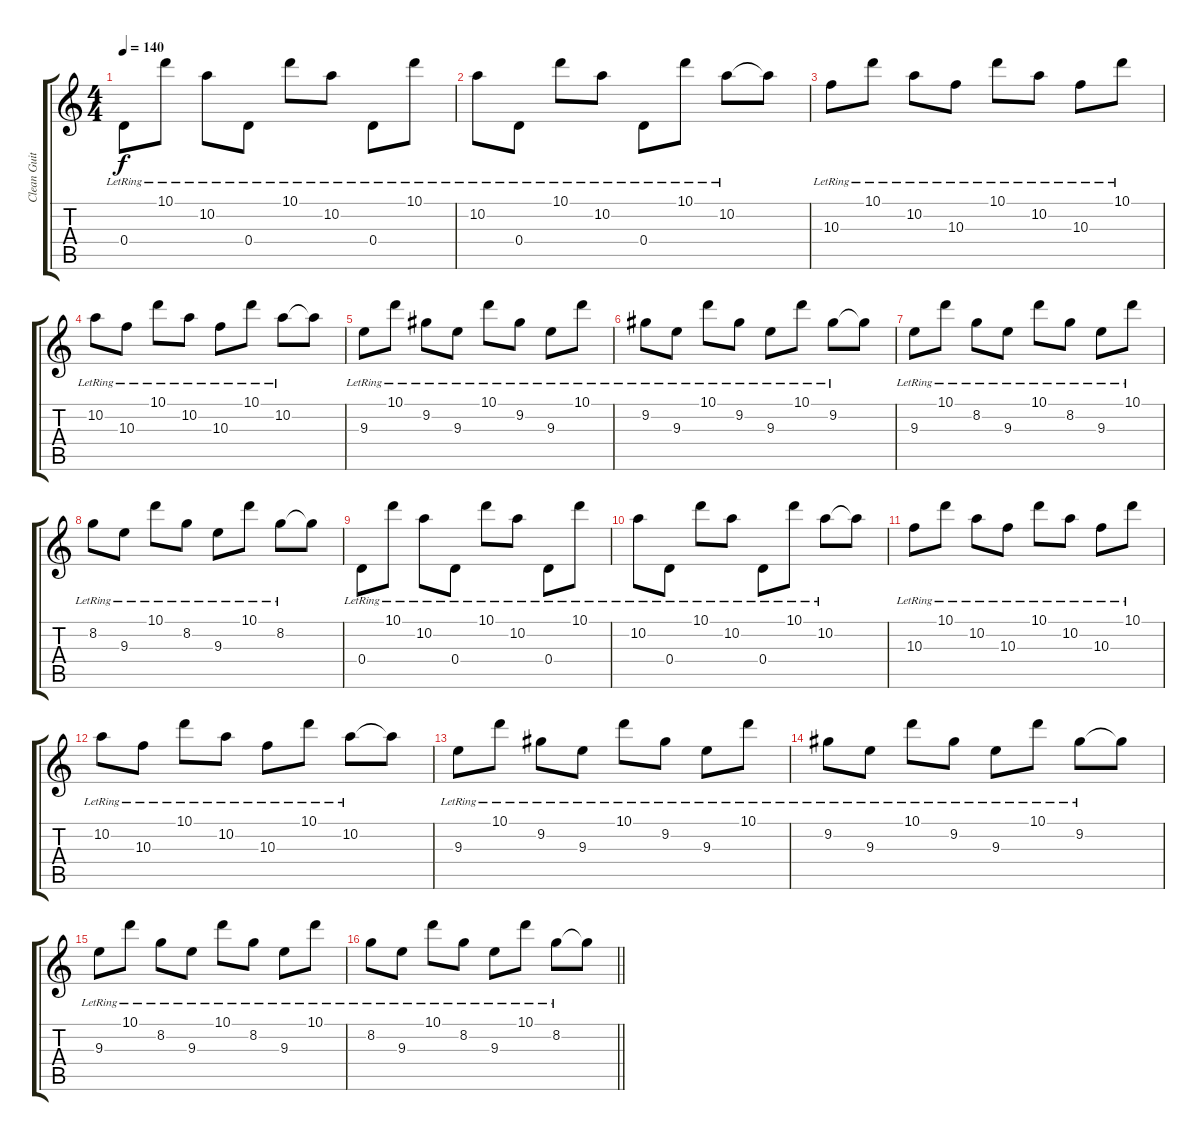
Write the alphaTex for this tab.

\track ("Clean Guitar" "Clean Guit") {instrument electricguitarclean}
\staff {score tabs}
\tuning (E4 B3 G3 D3 A2 D2) {hide}
\ts (4 4)
\tempo 140
\clef g2
\ks c
0.4{lr}.8{dy f} 10.1{lr}.8 10.2{lr}.8 0.4{lr}.8 10.1{lr}.8 10.2{lr}.8 0.4{lr}.8 10.1{lr}.8 |
10.2{lr}.8 0.4{lr}.8 10.1{lr}.8 10.2{lr}.8 0.4{lr}.8 10.1{lr}.8 10.2{lr}.8 10.2{t}.8 |
10.3{lr}.8 10.1{lr}.8 10.2{lr}.8 10.3{lr}.8 10.1{lr}.8 10.2{lr}.8 10.3{lr}.8 10.1{lr}.8 |
10.2{lr}.8 10.3{lr}.8 10.1{lr}.8 10.2{lr}.8 10.3{lr}.8 10.1{lr}.8 10.2{lr}.8 10.2{t}.8 |
9.3{lr}.8 10.1{lr}.8 9.2{lr}.8 9.3{lr}.8 10.1{lr}.8 9.2{lr}.8 9.3{lr}.8 10.1{lr}.8 |
9.2{lr}.8 9.3{lr}.8 10.1{lr}.8 9.2{lr}.8 9.3{lr}.8 10.1{lr}.8 9.2{lr}.8 9.2{t}.8 |
9.3{lr}.8 10.1{lr}.8 8.2{lr}.8 9.3{lr}.8 10.1{lr}.8 8.2{lr}.8 9.3{lr}.8 10.1{lr}.8 |
8.2{lr}.8 9.3{lr}.8 10.1{lr}.8 8.2{lr}.8 9.3{lr}.8 10.1{lr}.8 8.2{lr}.8 8.2{t}.8 |
0.4{lr}.8 10.1{lr}.8 10.2{lr}.8 0.4{lr}.8 10.1{lr}.8 10.2{lr}.8 0.4{lr}.8 10.1{lr}.8 |
10.2{lr}.8 0.4{lr}.8 10.1{lr}.8 10.2{lr}.8 0.4{lr}.8 10.1{lr}.8 10.2{lr}.8 10.2{t}.8 |
10.3{lr}.8 10.1{lr}.8 10.2{lr}.8 10.3{lr}.8 10.1{lr}.8 10.2{lr}.8 10.3{lr}.8 10.1{lr}.8 |
10.2{lr}.8 10.3{lr}.8 10.1{lr}.8 10.2{lr}.8 10.3{lr}.8 10.1{lr}.8 10.2{lr}.8 10.2{t}.8 |
9.3{lr}.8 10.1{lr}.8 9.2{lr}.8 9.3{lr}.8 10.1{lr}.8 9.2{lr}.8 9.3{lr}.8 10.1{lr}.8 |
9.2{lr}.8 9.3{lr}.8 10.1{lr}.8 9.2{lr}.8 9.3{lr}.8 10.1{lr}.8 9.2{lr}.8 9.2{t}.8 |
9.3{lr}.8 10.1{lr}.8 8.2{lr}.8 9.3{lr}.8 10.1{lr}.8 8.2{lr}.8 9.3{lr}.8 10.1{lr}.8 |
\barLineRight lightlight
8.2{lr}.8 9.3{lr}.8 10.1{lr}.8 8.2{lr}.8 9.3{lr}.8 10.1{lr}.8 8.2{lr}.8 8.2{t}.8
